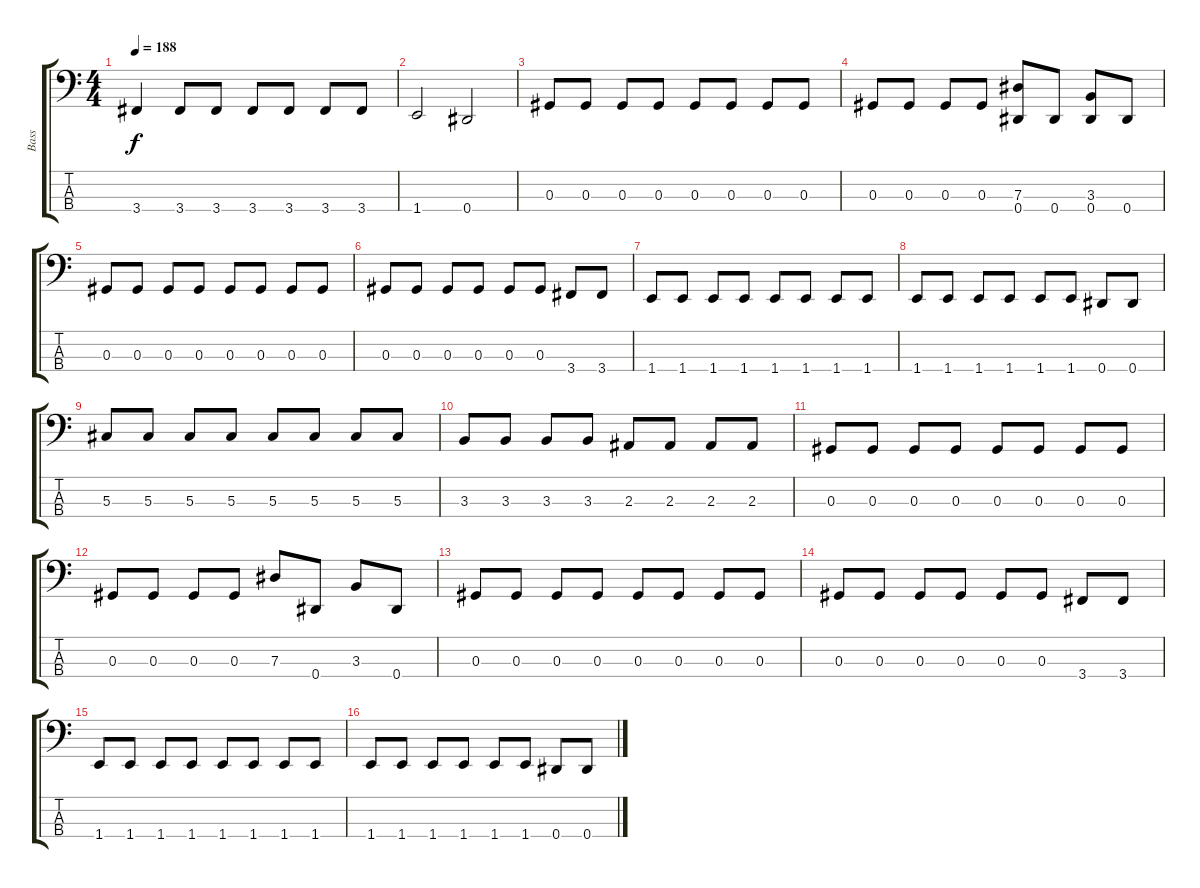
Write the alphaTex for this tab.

\track ("Bass" "Bass") {instrument electricbassfinger}
\staff {score tabs}
\tuning (Gb2 Db2 Ab1 Eb1) {hide}
\ts (4 4)
\tempo 188
\clef f4
\ks c
3.4.4{dy f} 3.4.8 3.4.8 3.4.8 3.4.8 3.4.8 3.4.8 |
1.4.2 0.4.2 |
0.3.8 0.3.8 0.3.8 0.3.8 0.3.8 0.3.8 0.3.8 0.3.8 |
0.3.8 0.3.8 0.3.8 0.3.8 (7.3 0.4).8 0.4.8 (3.3 0.4).8 0.4.8 |
0.3.8 0.3.8 0.3.8 0.3.8 0.3.8 0.3.8 0.3.8 0.3.8 |
0.3.8 0.3.8 0.3.8 0.3.8 0.3.8 0.3.8 3.4.8 3.4.8 |
1.4.8 1.4.8 1.4.8 1.4.8 1.4.8 1.4.8 1.4.8 1.4.8 |
1.4.8 1.4.8 1.4.8 1.4.8 1.4.8 1.4.8 0.4.8 0.4.8 |
5.3.8 5.3.8 5.3.8 5.3.8 5.3.8 5.3.8 5.3.8 5.3.8 |
3.3.8 3.3.8 3.3.8 3.3.8 2.3.8 2.3.8 2.3.8 2.3.8 |
0.3.8 0.3.8 0.3.8 0.3.8 0.3.8 0.3.8 0.3.8 0.3.8 |
0.3.8 0.3.8 0.3.8 0.3.8 7.3.8 0.4.8 3.3.8 0.4.8 |
0.3.8 0.3.8 0.3.8 0.3.8 0.3.8 0.3.8 0.3.8 0.3.8 |
0.3.8 0.3.8 0.3.8 0.3.8 0.3.8 0.3.8 3.4.8 3.4.8 |
1.4.8 1.4.8 1.4.8 1.4.8 1.4.8 1.4.8 1.4.8 1.4.8 |
1.4.8 1.4.8 1.4.8 1.4.8 1.4.8 1.4.8 0.4.8 0.4.8
